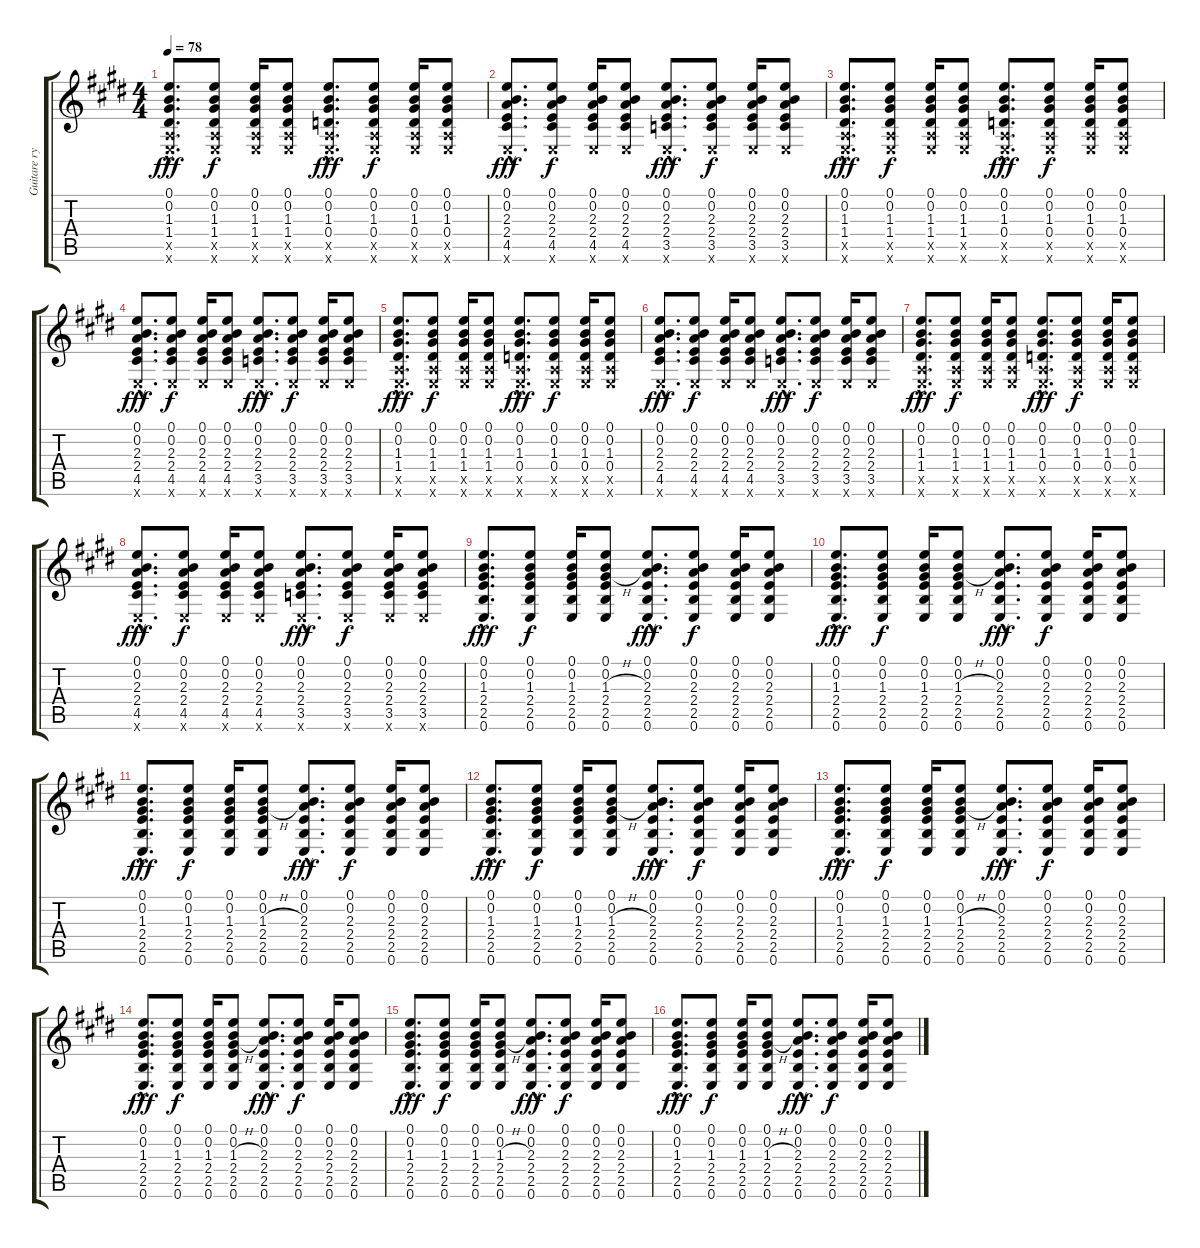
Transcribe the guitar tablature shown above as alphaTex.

\track ("Guitare rythmique" "Guitare ry") {instrument acousticguitarsteel}
\staff {score tabs}
\tuning (E4 B3 G3 D3 A2 E2) {hide}
\ts (4 4)
\tempo 78
\clef g2
\ks e
(0.1{hac} 0.2{hac} 1.3{hac} 1.4{hac} 0.5{hac x} 0.6{hac x}).8{d dy fff volume 10} (0.1 0.2 1.3 1.4 0.5{x} 0.6{x}).8{dy f} (0.1 0.2 1.3 1.4 0.5{x} 0.6{x}).16 (0.1 0.2 1.3 1.4 0.5{x} 0.6{x}).8 (0.1{hac} 0.2{hac} 1.3{hac} 0.4{hac} 0.5{hac x} 0.6{hac x}).8{d dy fff} (0.1 0.2 1.3 0.4 0.5{x} 0.6{x}).8{dy f} (0.1 0.2 1.3 0.4 0.5{x} 0.6{x}).16 (0.1 0.2 1.3 0.4 0.5{x} 0.6{x}).8 |
(0.1{hac} 0.2{hac} 2.3{hac} 2.4{hac} 4.5{hac} 0.6{hac x}).8{d dy fff} (0.1 0.2 2.3 2.4 4.5 0.6{x}).8{dy f} (0.1 0.2 2.3 2.4 4.5 0.6{x}).16 (0.1 0.2 2.3 2.4 4.5 0.6{x}).8 (0.1{hac} 0.2{hac} 2.3{hac} 2.4{hac} 3.5{hac} 0.6{hac x}).8{d dy fff} (0.1 0.2 2.3 2.4 3.5 0.6{x}).8{dy f} (0.1 0.2 2.3 2.4 3.5 0.6{x}).16 (0.1 0.2 2.3 2.4 3.5 0.6{x}).8 |
(0.1{hac} 0.2{hac} 1.3{hac} 1.4{hac} 0.5{hac x} 0.6{hac x}).8{d dy fff volume 10} (0.1 0.2 1.3 1.4 0.5{x} 0.6{x}).8{dy f} (0.1 0.2 1.3 1.4 0.5{x} 0.6{x}).16 (0.1 0.2 1.3 1.4 0.5{x} 0.6{x}).8 (0.1{hac} 0.2{hac} 1.3{hac} 0.4{hac} 0.5{hac x} 0.6{hac x}).8{d dy fff} (0.1 0.2 1.3 0.4 0.5{x} 0.6{x}).8{dy f} (0.1 0.2 1.3 0.4 0.5{x} 0.6{x}).16 (0.1 0.2 1.3 0.4 0.5{x} 0.6{x}).8 |
(0.1{hac} 0.2{hac} 2.3{hac} 2.4{hac} 4.5{hac} 0.6{hac x}).8{d dy fff} (0.1 0.2 2.3 2.4 4.5 0.6{x}).8{dy f} (0.1 0.2 2.3 2.4 4.5 0.6{x}).16 (0.1 0.2 2.3 2.4 4.5 0.6{x}).8 (0.1{hac} 0.2{hac} 2.3{hac} 2.4{hac} 3.5{hac} 0.6{hac x}).8{d dy fff} (0.1 0.2 2.3 2.4 3.5 0.6{x}).8{dy f} (0.1 0.2 2.3 2.4 3.5 0.6{x}).16 (0.1 0.2 2.3 2.4 3.5 0.6{x}).8 |
(0.1{hac} 0.2{hac} 1.3{hac} 1.4{hac} 0.5{hac x} 0.6{hac x}).8{d dy fff volume 10} (0.1 0.2 1.3 1.4 0.5{x} 0.6{x}).8{dy f} (0.1 0.2 1.3 1.4 0.5{x} 0.6{x}).16 (0.1 0.2 1.3 1.4 0.5{x} 0.6{x}).8 (0.1{hac} 0.2{hac} 1.3{hac} 0.4{hac} 0.5{hac x} 0.6{hac x}).8{d dy fff} (0.1 0.2 1.3 0.4 0.5{x} 0.6{x}).8{dy f} (0.1 0.2 1.3 0.4 0.5{x} 0.6{x}).16 (0.1 0.2 1.3 0.4 0.5{x} 0.6{x}).8 |
(0.1{hac} 0.2{hac} 2.3{hac} 2.4{hac} 4.5{hac} 0.6{hac x}).8{d dy fff} (0.1 0.2 2.3 2.4 4.5 0.6{x}).8{dy f} (0.1 0.2 2.3 2.4 4.5 0.6{x}).16 (0.1 0.2 2.3 2.4 4.5 0.6{x}).8 (0.1{hac} 0.2{hac} 2.3{hac} 2.4{hac} 3.5{hac} 0.6{hac x}).8{d dy fff} (0.1 0.2 2.3 2.4 3.5 0.6{x}).8{dy f} (0.1 0.2 2.3 2.4 3.5 0.6{x}).16 (0.1 0.2 2.3 2.4 3.5 0.6{x}).8 |
(0.1{hac} 0.2{hac} 1.3{hac} 1.4{hac} 0.5{hac x} 0.6{hac x}).8{d dy fff volume 10} (0.1 0.2 1.3 1.4 0.5{x} 0.6{x}).8{dy f} (0.1 0.2 1.3 1.4 0.5{x} 0.6{x}).16 (0.1 0.2 1.3 1.4 0.5{x} 0.6{x}).8 (0.1{hac} 0.2{hac} 1.3{hac} 0.4{hac} 0.5{hac x} 0.6{hac x}).8{d dy fff} (0.1 0.2 1.3 0.4 0.5{x} 0.6{x}).8{dy f} (0.1 0.2 1.3 0.4 0.5{x} 0.6{x}).16 (0.1 0.2 1.3 0.4 0.5{x} 0.6{x}).8 |
(0.1{hac} 0.2{hac} 2.3{hac} 2.4{hac} 4.5{hac} 0.6{hac x}).8{d dy fff} (0.1 0.2 2.3 2.4 4.5 0.6{x}).8{dy f} (0.1 0.2 2.3 2.4 4.5 0.6{x}).16 (0.1 0.2 2.3 2.4 4.5 0.6{x}).8 (0.1{hac} 0.2{hac} 2.3{hac} 2.4{hac} 3.5{hac} 0.6{hac x}).8{d dy fff} (0.1 0.2 2.3 2.4 3.5 0.6{x}).8{dy f} (0.1 0.2 2.3 2.4 3.5 0.6{x}).16 (0.1 0.2 2.3 2.4 3.5 0.6{x}).8 |
(0.1{hac} 0.2{hac} 1.3{hac} 2.4{hac} 2.5{hac} 0.6{hac}).8{d dy fff} (0.1 0.2 1.3 2.4 2.5 0.6).8{dy f} (0.1 0.2 1.3 2.4 2.5 0.6).16 (0.1 0.2 1.3{h} 2.4 2.5 0.6).8 (0.1{hac} 0.2{hac} 2.3{hac} 2.4{hac} 2.5{hac} 0.6{hac}).8{d dy fff} (0.1 0.2 2.3 2.4 2.5 0.6).8{dy f} (0.1 0.2 2.3 2.4 2.5 0.6).16 (0.1 0.2 2.3 2.4 2.5 0.6).8 |
(0.1{hac} 0.2{hac} 1.3{hac} 2.4{hac} 2.5{hac} 0.6{hac}).8{d dy fff} (0.1 0.2 1.3 2.4 2.5 0.6).8{dy f} (0.1 0.2 1.3 2.4 2.5 0.6).16 (0.1 0.2 1.3{h} 2.4 2.5 0.6).8 (0.1{hac} 0.2{hac} 2.3{hac} 2.4{hac} 2.5{hac} 0.6{hac}).8{d dy fff} (0.1 0.2 2.3 2.4 2.5 0.6).8{dy f} (0.1 0.2 2.3 2.4 2.5 0.6).16 (0.1 0.2 2.3 2.4 2.5 0.6).8 |
(0.1{hac} 0.2{hac} 1.3{hac} 2.4{hac} 2.5{hac} 0.6{hac}).8{d dy fff} (0.1 0.2 1.3 2.4 2.5 0.6).8{dy f} (0.1 0.2 1.3 2.4 2.5 0.6).16 (0.1 0.2 1.3{h} 2.4 2.5 0.6).8 (0.1{hac} 0.2{hac} 2.3{hac} 2.4{hac} 2.5{hac} 0.6{hac}).8{d dy fff} (0.1 0.2 2.3 2.4 2.5 0.6).8{dy f} (0.1 0.2 2.3 2.4 2.5 0.6).16 (0.1 0.2 2.3 2.4 2.5 0.6).8 |
(0.1{hac} 0.2{hac} 1.3{hac} 2.4{hac} 2.5{hac} 0.6{hac}).8{d dy fff} (0.1 0.2 1.3 2.4 2.5 0.6).8{dy f} (0.1 0.2 1.3 2.4 2.5 0.6).16 (0.1 0.2 1.3{h} 2.4 2.5 0.6).8 (0.1{hac} 0.2{hac} 2.3{hac} 2.4{hac} 2.5{hac} 0.6{hac}).8{d dy fff} (0.1 0.2 2.3 2.4 2.5 0.6).8{dy f} (0.1 0.2 2.3 2.4 2.5 0.6).16 (0.1 0.2 2.3 2.4 2.5 0.6).8 |
(0.1{hac} 0.2{hac} 1.3{hac} 2.4{hac} 2.5{hac} 0.6{hac}).8{d dy fff} (0.1 0.2 1.3 2.4 2.5 0.6).8{dy f} (0.1 0.2 1.3 2.4 2.5 0.6).16 (0.1 0.2 1.3{h} 2.4 2.5 0.6).8 (0.1{hac} 0.2{hac} 2.3{hac} 2.4{hac} 2.5{hac} 0.6{hac}).8{d dy fff} (0.1 0.2 2.3 2.4 2.5 0.6).8{dy f} (0.1 0.2 2.3 2.4 2.5 0.6).16 (0.1 0.2 2.3 2.4 2.5 0.6).8 |
(0.1{hac} 0.2{hac} 1.3{hac} 2.4{hac} 2.5{hac} 0.6{hac}).8{d dy fff} (0.1 0.2 1.3 2.4 2.5 0.6).8{dy f} (0.1 0.2 1.3 2.4 2.5 0.6).16 (0.1 0.2 1.3{h} 2.4 2.5 0.6).8 (0.1{hac} 0.2{hac} 2.3{hac} 2.4{hac} 2.5{hac} 0.6{hac}).8{d dy fff} (0.1 0.2 2.3 2.4 2.5 0.6).8{dy f} (0.1 0.2 2.3 2.4 2.5 0.6).16 (0.1 0.2 2.3 2.4 2.5 0.6).8 |
(0.1{hac} 0.2{hac} 1.3{hac} 2.4{hac} 2.5{hac} 0.6{hac}).8{d dy fff} (0.1 0.2 1.3 2.4 2.5 0.6).8{dy f} (0.1 0.2 1.3 2.4 2.5 0.6).16 (0.1 0.2 1.3{h} 2.4 2.5 0.6).8 (0.1{hac} 0.2{hac} 2.3{hac} 2.4{hac} 2.5{hac} 0.6{hac}).8{d dy fff} (0.1 0.2 2.3 2.4 2.5 0.6).8{dy f} (0.1 0.2 2.3 2.4 2.5 0.6).16 (0.1 0.2 2.3 2.4 2.5 0.6).8 |
(0.1{hac} 0.2{hac} 1.3{hac} 2.4{hac} 2.5{hac} 0.6{hac}).8{d dy fff} (0.1 0.2 1.3 2.4 2.5 0.6).8{dy f} (0.1 0.2 1.3 2.4 2.5 0.6).16 (0.1 0.2 1.3{h} 2.4 2.5 0.6).8 (0.1{hac} 0.2{hac} 2.3{hac} 2.4{hac} 2.5{hac} 0.6{hac}).8{d dy fff} (0.1 0.2 2.3 2.4 2.5 0.6).8{dy f} (0.1 0.2 2.3 2.4 2.5 0.6).16 (0.1 0.2 2.3 2.4 2.5 0.6).8
